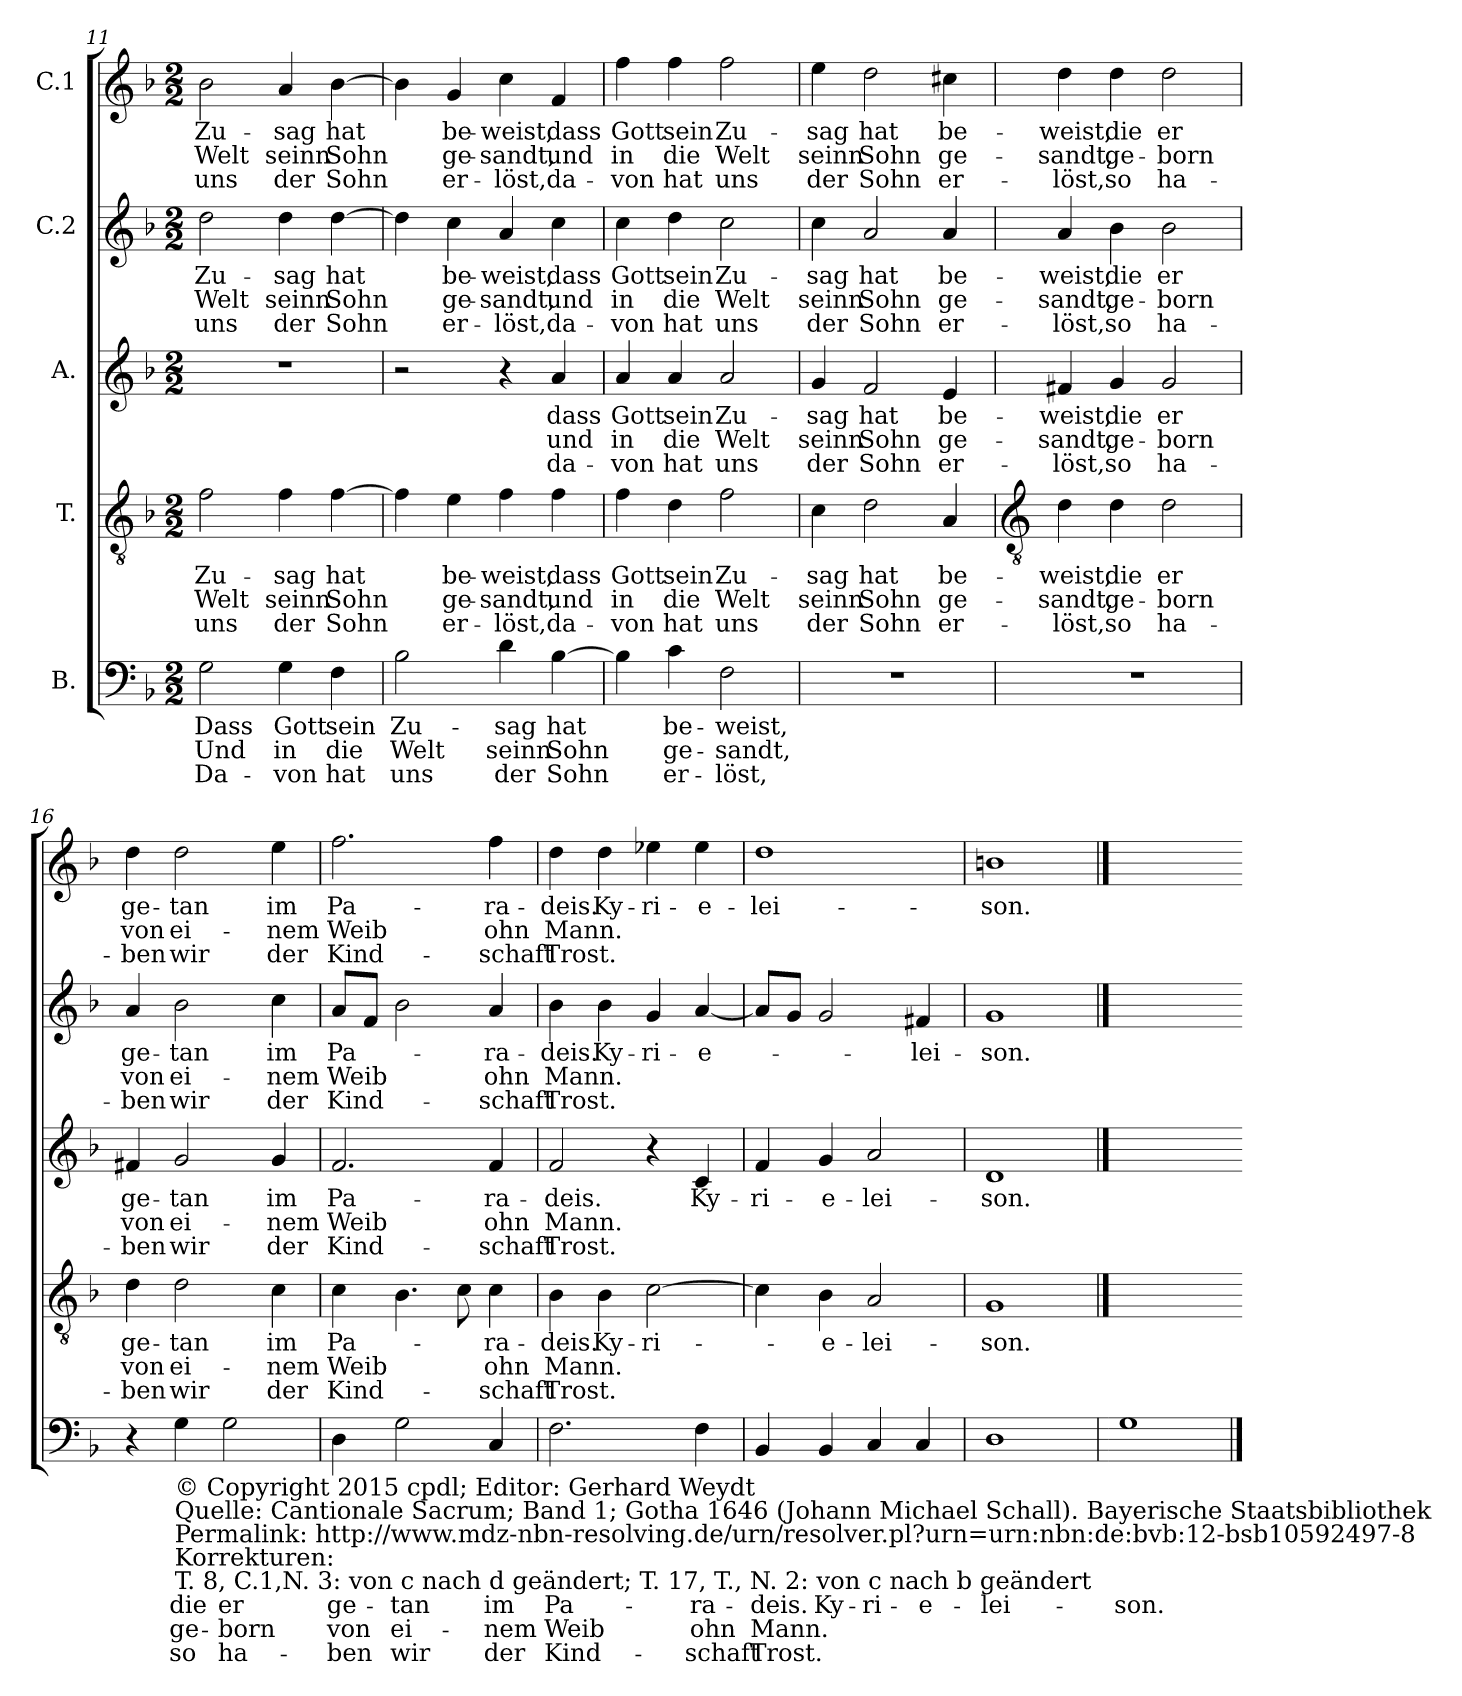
**kern	**text	**text	**text	**kern	**text	**text	**text	**kern	**text	**text	**text	**kern	**text	**text	**text	**kern	**text	**text	**text
*part5	*part5	*part5	*part5	*part4	*part4	*part4	*part4	*part3	*part3	*part3	*part3	*part2	*part2	*part2	*part2	*part1	*part1	*part1	*part1
*staff5	*staff5	*staff5	*staff5	*staff4	*staff4	*staff4	*staff4	*staff3	*staff3	*staff3	*staff3	*staff2	*staff2	*staff2	*staff2	*staff1	*staff1	*staff1	*staff1
*I"B.	*	*	*	*I"T.	*	*	*	*I"A.	*	*	*	*I"C.2	*	*	*	*I"C.1	*	*	*
!!LO:LB:g=z
*clefF4	*	*	*	*clefGv2	*	*	*	*clefG2	*	*	*	*clefG2	*	*	*	*clefG2	*	*	*
*k[b-]	*	*	*	*k[b-]	*	*	*	*k[b-]	*	*	*	*k[b-]	*	*	*	*k[b-]	*	*	*
*F:	*	*	*	*F:	*	*	*	*F:	*	*	*	*F:	*	*	*	*F:	*	*	*
*M2/2	*	*	*	*M2/2	*	*	*	*M2/2	*	*	*	*M2/2	*	*	*	*M2/2	*	*	*
=11	=11	=11	=11	=11	=11	=11	=11	=11	=11	=11	=11	=11	=11	=11	=11	=11	=11	=11	=11
!	!LO:LY:b	!LO:LY:b	!LO:LY:b	!	!LO:LY:b	!LO:LY:b	!LO:LY:b	!	!	!	!	!	!LO:LY:b	!LO:LY:b	!LO:LY:b	!	!LO:LY:b	!LO:LY:b	!LO:LY:b
2G	Dass	Und	Da-	2f	Zu-	-Welt	uns	1r	.	.	.	2dd	Zu-	-Welt	uns	2b-	Zu-	-Welt	uns
!	!LO:LY:b	!LO:LY:b	!LO:LY:b	!	!LO:LY:b	!LO:LY:b	!LO:LY:b	!	!	!	!	!	!LO:LY:b	!LO:LY:b	!LO:LY:b	!	!LO:LY:b	!LO:LY:b	!LO:LY:b
4G	-Gott	in	von	4f	sag	seinn	der	.	.	.	.	4dd	sag	seinn	der	4a	sag	seinn	der
!	!LO:LY:b	!LO:LY:b	!LO:LY:b	!	!LO:LY:b	!LO:LY:b	!LO:LY:b	!	!	!	!	!	!LO:LY:b	!LO:LY:b	!LO:LY:b	!	!LO:LY:b	!LO:LY:b	!LO:LY:b
4F	sein	die	hat	[4f	hat	Sohn	Sohn	.	.	.	.	[4dd	hat	Sohn	Sohn	[4b-	hat	Sohn	Sohn
=12	=12	=12	=12	=12	=12	=12	=12	=12	=12	=12	=12	=12	=12	=12	=12	=12	=12	=12	=12
!	!LO:LY:b	!LO:LY:b	!LO:LY:b	!	!	!	!	!	!	!	!	!	!	!	!	!	!	!	!
2B-	Zu-	-Welt	uns	4f]	.	.	.	2r	.	.	.	4dd]	.	.	.	4b-]	.	.	.
!	!	!	!	!	!LO:LY:b	!LO:LY:b	!LO:LY:b	!	!	!	!	!	!LO:LY:b	!LO:LY:b	!LO:LY:b	!	!LO:LY:b	!LO:LY:b	!LO:LY:b
.	.	.	.	4e	be-	-ge-	-er-	.	.	.	.	4cc	be-	-ge-	-er-	4g	be-	-ge-	-er-
!	!LO:LY:b	!LO:LY:b	!LO:LY:b	!	!LO:LY:b	!LO:LY:b	!LO:LY:b	!	!	!	!	!	!LO:LY:b	!LO:LY:b	!LO:LY:b	!	!LO:LY:b	!LO:LY:b	!LO:LY:b
4d	sag	seinn	der	4f	-weist,	sandt,	löst,	4r	.	.	.	4a	-weist,	sandt,	löst,	4cc	-weist,	sandt,	löst,
!	!LO:LY:b	!LO:LY:b	!LO:LY:b	!	!LO:LY:b	!LO:LY:b	!LO:LY:b	!	!LO:LY:b	!LO:LY:b	!LO:LY:b	!	!LO:LY:b	!LO:LY:b	!LO:LY:b	!	!LO:LY:b	!LO:LY:b	!LO:LY:b
[4B-	hat	Sohn	Sohn	4f	dass	und	da-	4a	dass	und	da-	4cc	dass	und	da-	4f	dass	und	da-
=13	=13	=13	=13	=13	=13	=13	=13	=13	=13	=13	=13	=13	=13	=13	=13	=13	=13	=13	=13
!	!	!	!	!	!LO:LY:b	!LO:LY:b	!LO:LY:b	!	!LO:LY:b	!LO:LY:b	!LO:LY:b	!	!LO:LY:b	!LO:LY:b	!LO:LY:b	!	!LO:LY:b	!LO:LY:b	!LO:LY:b
4B-]	.	.	.	4f	-Gott	in	von	4a	-Gott	in	von	4cc	-Gott	in	von	4ff	-Gott	in	von
!	!LO:LY:b	!LO:LY:b	!LO:LY:b	!	!LO:LY:b	!LO:LY:b	!LO:LY:b	!	!LO:LY:b	!LO:LY:b	!LO:LY:b	!	!LO:LY:b	!LO:LY:b	!LO:LY:b	!	!LO:LY:b	!LO:LY:b	!LO:LY:b
4c	be-	-ge-	-er-	4d	sein	die	hat	4a	sein	die	hat	4dd	sein	die	hat	4ff	sein	die	hat
!	!LO:LY:b	!LO:LY:b	!LO:LY:b	!	!LO:LY:b	!LO:LY:b	!LO:LY:b	!	!LO:LY:b	!LO:LY:b	!LO:LY:b	!	!LO:LY:b	!LO:LY:b	!LO:LY:b	!	!LO:LY:b	!LO:LY:b	!LO:LY:b
2F	-weist,	sandt,	löst,	2f	Zu-	-Welt	uns	2a	Zu-	-Welt	uns	2cc	Zu-	-Welt	uns	2ff	Zu-	-Welt	uns
=14	=14	=14	=14	=14	=14	=14	=14	=14	=14	=14	=14	=14	=14	=14	=14	=14	=14	=14	=14
!	!	!	!	!	!LO:LY:b	!LO:LY:b	!LO:LY:b	!	!LO:LY:b	!LO:LY:b	!LO:LY:b	!	!LO:LY:b	!LO:LY:b	!LO:LY:b	!	!LO:LY:b	!LO:LY:b	!LO:LY:b
1r	.	.	.	4c	sag	seinn	der	4g	sag	seinn	der	4cc	sag	seinn	der	4ee	sag	seinn	der
!	!	!	!	!	!LO:LY:b	!LO:LY:b	!LO:LY:b	!	!LO:LY:b	!LO:LY:b	!LO:LY:b	!	!LO:LY:b	!LO:LY:b	!LO:LY:b	!	!LO:LY:b	!LO:LY:b	!LO:LY:b
.	.	.	.	2d	hat	Sohn	Sohn	2f	hat	Sohn	Sohn	2a	hat	Sohn	Sohn	2dd	hat	Sohn	Sohn
!	!	!	!	!	!LO:LY:b	!LO:LY:b	!LO:LY:b	!	!LO:LY:b	!LO:LY:b	!LO:LY:b	!	!LO:LY:b	!LO:LY:b	!LO:LY:b	!	!LO:LY:b	!LO:LY:b	!LO:LY:b
.	.	.	.	4A	be-	-ge-	-er-	4e	be-	-ge-	-er-	4a	be-	-ge-	-er-	4cc#X	be-	-ge-	-er-
!!LO:LB:g=z
=15	=15	=15	=15	=15	=15	=15	=15	=15	=15	=15	=15	=15	=15	=15	=15	=15	=15	=15	=15
*	*	*	*	*clefGv2	*	*	*	*	*	*	*	*	*	*	*	*	*	*	*
!	!	!	!	!	!LO:LY:b	!LO:LY:b	!LO:LY:b	!	!LO:LY:b	!LO:LY:b	!LO:LY:b	!	!LO:LY:b	!LO:LY:b	!LO:LY:b	!	!LO:LY:b	!LO:LY:b	!LO:LY:b
1r	.	.	.	4d	-weist,	sandt,	löst,	4f#X	-weist,	sandt,	löst,	4a	-weist,	sandt,	löst,	4dd	-weist,	sandt,	löst,
!	!	!	!	!	!LO:LY:b	!LO:LY:b	!LO:LY:b	!	!LO:LY:b	!LO:LY:b	!LO:LY:b	!	!LO:LY:b	!LO:LY:b	!LO:LY:b	!	!LO:LY:b	!LO:LY:b	!LO:LY:b
.	.	.	.	4d	die	ge-	-so	4g	die	ge-	-so	4b-	die	ge-	-so	4dd	die	ge-	-so
!	!	!	!	!	!LO:LY:b	!LO:LY:b	!LO:LY:b	!	!LO:LY:b	!LO:LY:b	!LO:LY:b	!	!LO:LY:b	!LO:LY:b	!LO:LY:b	!	!LO:LY:b	!LO:LY:b	!LO:LY:b
.	.	.	.	2d	er	born	ha-	2g	er	born	ha-	2b-	er	born	ha-	2dd	er	born	ha-
!!LO:LB:g=z
=16	=16	=16	=16	=16	=16	=16	=16	=16	=16	=16	=16	=16	=16	=16	=16	=16	=16	=16	=16
!	!	!	!	!	!LO:LY:b	!LO:LY:b	!LO:LY:b	!	!LO:LY:b	!LO:LY:b	!LO:LY:b	!	!LO:LY:b	!LO:LY:b	!LO:LY:b	!	!LO:LY:b	!LO:LY:b	!LO:LY:b
4r	.	.	.	4d	-ge-	-von	ben	4f#X	-ge-	-von	ben	4a	-ge-	-von	ben	4dd	-ge-	-von	ben
!LO:TX:b:t=© Copyright 2015 cpdl; Editor&colon; Gerhard Weydt\nQuelle&colon; Cantionale Sacrum; Band 1; Gotha 1646 (Johann Michael Schall). Bayerische Staatsbibliothek\nPermalink&colon; http&colon;//www.mdz-nbn-resolving.de/urn/resolver.pl?urn=urn&colon;nbn&colon;de&colon;bvb&colon;12-bsb10592497-8 \nKorrekturen&colon;\nT. 8, C.1,N. 3&colon; von c nach d geändert; T. 17, T., N. 2&colon; von c nach b geändert	!	!	!	!	!	!	!	!	!	!	!	!	!	!	!	!	!	!	!
!	!LO:LY:b	!LO:LY:b	!LO:LY:b	!	!LO:LY:b	!LO:LY:b	!LO:LY:b	!	!LO:LY:b	!LO:LY:b	!LO:LY:b	!	!LO:LY:b	!LO:LY:b	!LO:LY:b	!	!LO:LY:b	!LO:LY:b	!LO:LY:b
4G	die	ge-	-so	2d	tan	ei-	-wir	2g	tan	ei-	-wir	2b-	tan	ei-	-wir	2dd	tan	ei-	-wir
!	!LO:LY:b	!LO:LY:b	!LO:LY:b	!	!	!	!	!	!	!	!	!	!	!	!	!	!	!	!
2G	er	born	ha-	.	.	.	.	.	.	.	.	.	.	.	.	.	.	.	.
!	!	!	!	!	!LO:LY:b	!LO:LY:b	!LO:LY:b	!	!LO:LY:b	!LO:LY:b	!LO:LY:b	!	!LO:LY:b	!LO:LY:b	!LO:LY:b	!	!LO:LY:b	!LO:LY:b	!LO:LY:b
.	.	.	.	4c	im	nem	der	4g	im	nem	der	4cc	im	nem	der	4ee	im	nem	der
=17	=17	=17	=17	=17	=17	=17	=17	=17	=17	=17	=17	=17	=17	=17	=17	=17	=17	=17	=17
!	!LO:LY:b	!LO:LY:b	!LO:LY:b	!	!LO:LY:b	!LO:LY:b	!LO:LY:b	!	!LO:LY:b	!LO:LY:b	!LO:LY:b	!	!LO:LY:b	!LO:LY:b	!LO:LY:b	!	!LO:LY:b	!LO:LY:b	!LO:LY:b
4D	-ge-	-von	ben	4c	Pa-	-Weib	Kind-	2.f	Pa-	-Weib	Kind-	8aL	Pa-	-Weib	Kind-	2.ff	Pa-	-Weib	Kind-
.	.	.	.	.	.	.	.	.	.	.	.	8fJ	.	.	.	.	.	.	.
!	!LO:LY:b	!LO:LY:b	!LO:LY:b	!	!	!	!	!	!	!	!	!	!	!	!	!	!	!	!
2G	tan	ei-	-wir	4.B-	.	.	.	.	.	.	.	2b-	.	.	.	.	.	.	.
.	.	.	.	8c	.	.	.	.	.	.	.	.	.	.	.	.	.	.	.
!	!LO:LY:b	!LO:LY:b	!LO:LY:b	!	!LO:LY:b	!LO:LY:b	!LO:LY:b	!	!LO:LY:b	!LO:LY:b	!LO:LY:b	!	!LO:LY:b	!LO:LY:b	!LO:LY:b	!	!LO:LY:b	!LO:LY:b	!LO:LY:b
4C	im	nem	der	4c	-ra-	-ohn	schaft	4f	-ra-	-ohn	schaft	4a	-ra-	-ohn	schaft	4ff	-ra-	-ohn	schaft
=18	=18	=18	=18	=18	=18	=18	=18	=18	=18	=18	=18	=18	=18	=18	=18	=18	=18	=18	=18
!	!LO:LY:b	!LO:LY:b	!LO:LY:b	!	!LO:LY:b	!LO:LY:b	!LO:LY:b	!	!LO:LY:b	!LO:LY:b	!LO:LY:b	!	!LO:LY:b	!LO:LY:b	!LO:LY:b	!	!LO:LY:b	!LO:LY:b	!LO:LY:b
2.F	Pa-	-Weib	Kind-	4B-	deis.	Mann.	Trost.	2f	deis.	Mann.	Trost.	4b-	deis.	Mann.	Trost.	4dd	deis.	Mann.	Trost.
!	!	!	!	!	!LO:LY:b	!	!	!	!	!	!	!	!LO:LY:b	!	!	!	!LO:LY:b	!	!
.	.	.	.	4B-	Ky-	.	.	.	.	.	.	4b-	Ky-	.	.	4dd	Ky-	.	.
!	!	!	!	!	!LO:LY:b	!	!	!	!	!	!	!	!LO:LY:b	!	!	!	!LO:LY:b	!	!
.	.	.	.	[2c	-ri-	.	.	4r	.	.	.	4g	-ri-	.	.	4ee-X	-ri-	.	.
!	!LO:LY:b	!LO:LY:b	!LO:LY:b	!	!	!	!	!	!LO:LY:b	!	!	!	!LO:LY:b	!	!	!	!LO:LY:b	!	!
4F	-ra-	-ohn	schaft	.	.	.	.	4c	Ky-	.	.	[4a	-e-	.	.	4ee-	-e-	.	.
=19	=19	=19	=19	=19	=19	=19	=19	=19	=19	=19	=19	=19	=19	=19	=19	=19	=19	=19	=19
!	!LO:LY:b	!LO:LY:b	!LO:LY:b	!	!	!	!	!	!LO:LY:b	!	!	!	!	!	!	!	!LO:LY:b	!	!
4BB-	deis.	Mann.	Trost.	4c]	.	.	.	4f	-ri-	.	.	8aL]	.	.	.	1dd	-lei-	.	.
.	.	.	.	.	.	.	.	.	.	.	.	8gJ	.	.	.	.	.	.	.
!	!LO:LY:b	!	!	!	!LO:LY:b	!	!	!	!LO:LY:b	!	!	!	!	!	!	!	!	!	!
4BB-	Ky-	.	.	4B-	-e-	.	.	4g	-e-	.	.	2g	.	.	.	.	.	.	.
!	!LO:LY:b	!	!	!	!LO:LY:b	!	!	!	!LO:LY:b	!	!	!	!	!	!	!	!	!	!
4C	-ri-	.	.	2A	-lei-	.	.	2a	-lei-	.	.	.	.	.	.	.	.	.	.
!	!LO:LY:b	!	!	!	!	!	!	!	!	!	!	!	!LO:LY:b	!	!	!	!	!	!
4C	-e-	.	.	.	.	.	.	.	.	.	.	4f#X	-lei-	.	.	.	.	.	.
=20	=20	=20	=20	=20	=20	=20	=20	=20	=20	=20	=20	=20	=20	=20	=20	=20	=20	=20	=20
!	!LO:LY:b	!	!	!	!LO:LY:b	!	!	!	!LO:LY:b	!	!	!	!LO:LY:b	!	!	!	!LO:LY:b	!	!
1D	-lei-	.	.	1G	-son.	.	.	1d	-son.	.	.	1g	-son.	.	.	1bn	-son.	.	.
=	==	==	==	==	==	==	==	==	==	==	==	==	==	==	==	==	==	==	==
!	!LO:LY:b	!	!	!	!	!	!	!	!	!	!	!	!	!	!	!	!	!	!
1G	-son.	.	.	1ryy	.	.	.	1ryy	.	.	.	1ryy	.	.	.	1ryy	.	.	.
==	=	=	=	=	=	=	=	=	=	=	=	=	=	=	=	=	=	=	=
*-	*-	*-	*-	*-	*-	*-	*-	*-	*-	*-	*-	*-	*-	*-	*-	*-	*-	*-	*-
